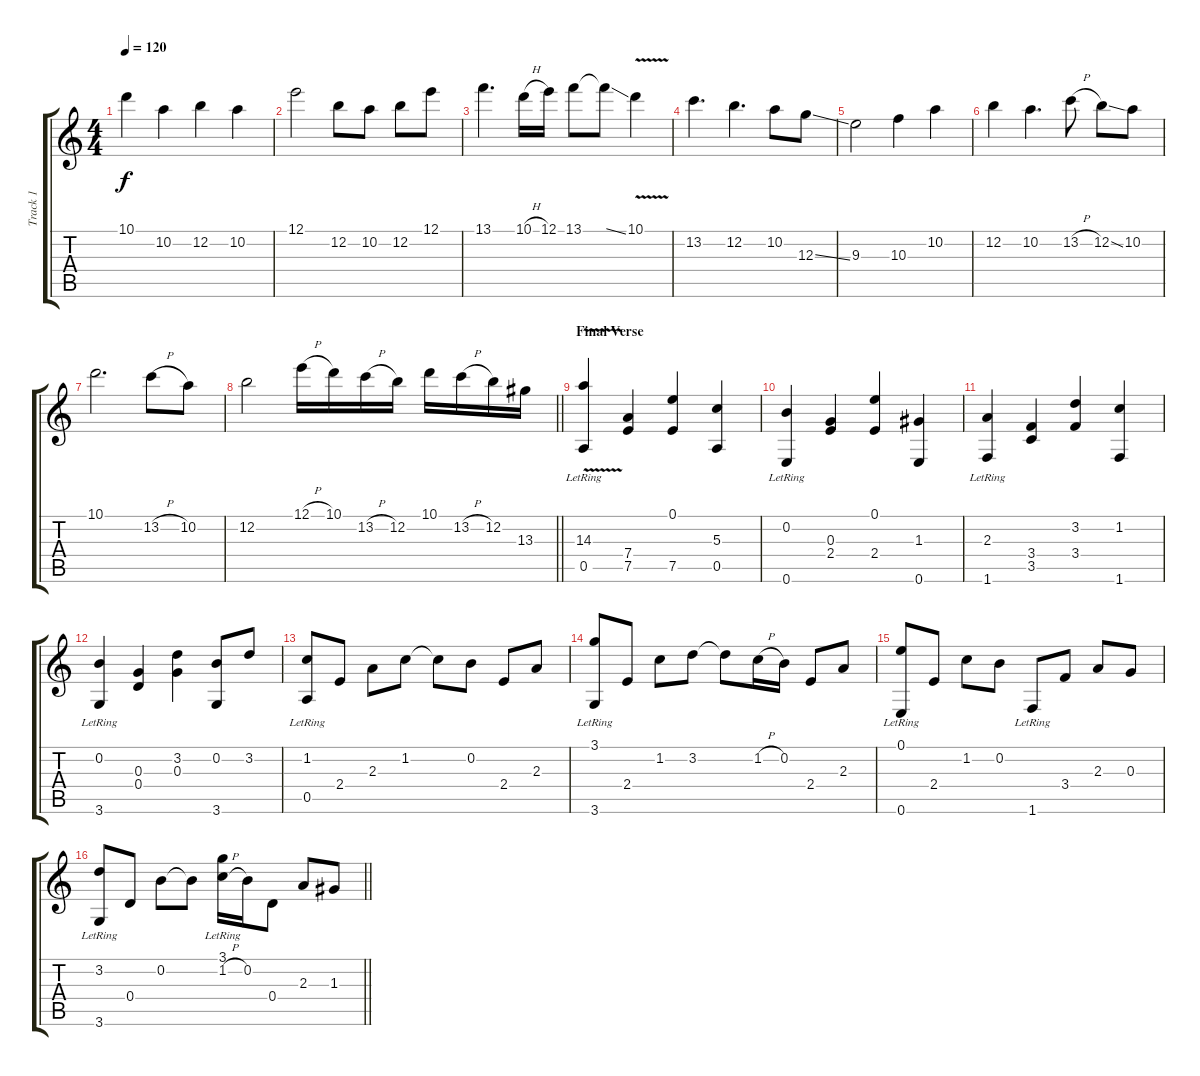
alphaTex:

\track ("Track 1" "Track 1") {instrument acousticguitarsteel}
\staff {score tabs}
\tuning (E4 B3 G3 D3 A2 E2) {hide}
\ts (4 4)
\tempo 120
\clef g2
\ks c
10.1.4{dy f} 10.2.4 12.2.4 10.2.4 |
12.1.2 12.2.8 10.2.8 12.2.8 12.1.8 |
13.1.4{d} 10.1{h}.16 12.1.16 13.1.8 13.1{ss t}.8 10.1{v}.4 |
13.2.4{d} 12.2.4{d} 10.2.8 12.3{ss}.8 |
9.3.2 10.3.4 10.2.4 |
12.2.4 10.2.4{d} 13.2{h}.8 12.2{ss}.8 10.2.8 |
10.1.2{d} 13.2{h}.8 10.2.8 |
\barLineRight lightlight
12.2.2 12.1{h}.16 10.1.16 13.2{h}.16 12.2.16 10.1.16 13.2{h}.16 12.2.16 13.3.16 |
\section ("" "Final Verse")
(14.3{v lr} 0.5{lr}).4 (7.4 7.5).4 (0.1 7.5).4 (5.3 0.5).4 |
(0.2 0.6{lr}).4 (0.3 2.4).4 (0.1 2.4).4 (1.3 0.6).4 |
(2.3 1.6{lr}).4 (3.4 3.5).4 (3.2 3.4).4 (1.2 1.6).4 |
(0.2 3.6{lr}).4 (0.3 0.4).4 (3.2 0.3).4 (0.2 3.6).8 3.2.8 |
(1.2 0.5{lr}).8 2.4.8 2.3.8 1.2.8 1.2{t}.8 0.2.8 2.4.8 2.3.8 |
(3.1{lr} 3.6{lr}).8 2.4.8 1.2.8 3.2.8 3.2{t}.8 1.2{h}.16 0.2.16 2.4.8 2.3.8 |
(0.1{lr} 0.6{lr}).8 2.4.8 1.2.8 0.2.8 1.6{lr}.8 3.4.8 2.3.8 0.3.8 |
\barLineRight lightlight
(3.2{lr} 3.6{lr}).8 0.4.8 0.2.8 0.2{t}.8 (3.1{lr} 1.2{h}).16 0.2.16 0.4.8 2.3.8 1.3.8
